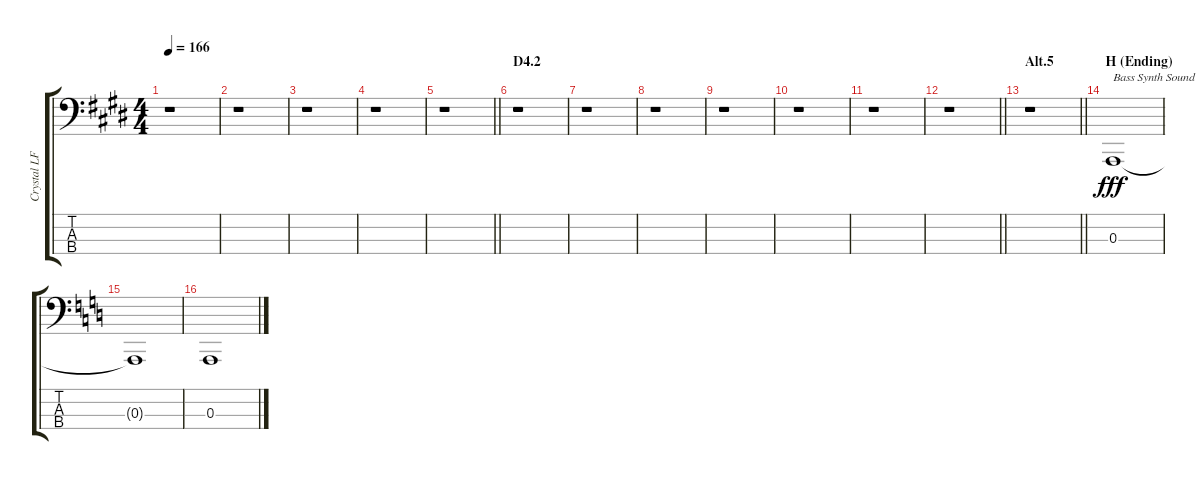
\track ("Crystal LFO" "Crystal LF") {instrument fx4atmosphere}
\staff {score tabs}
\tuning (G2 D2 A1 E1) {hide}
\ts (4 4)
\tempo 166
\clef f4
\ks e
r.1{dy fff} |
r.1 |
r.1 |
r.1 |
\barLineRight lightlight
r.1 |
\section ("" "D4.2")
r.1 |
r.1 |
r.1 |
r.1 |
r.1 |
r.1 |
\barLineRight lightlight
r.1 |
\section ("" "Alt.5")
\barLineRight lightlight
r.1 |
\section ("" "H (Ending)")
0.3.1{txt "Bass Synth Sound"} |
\ks c
0.3{t}.1 |
0.3.1
